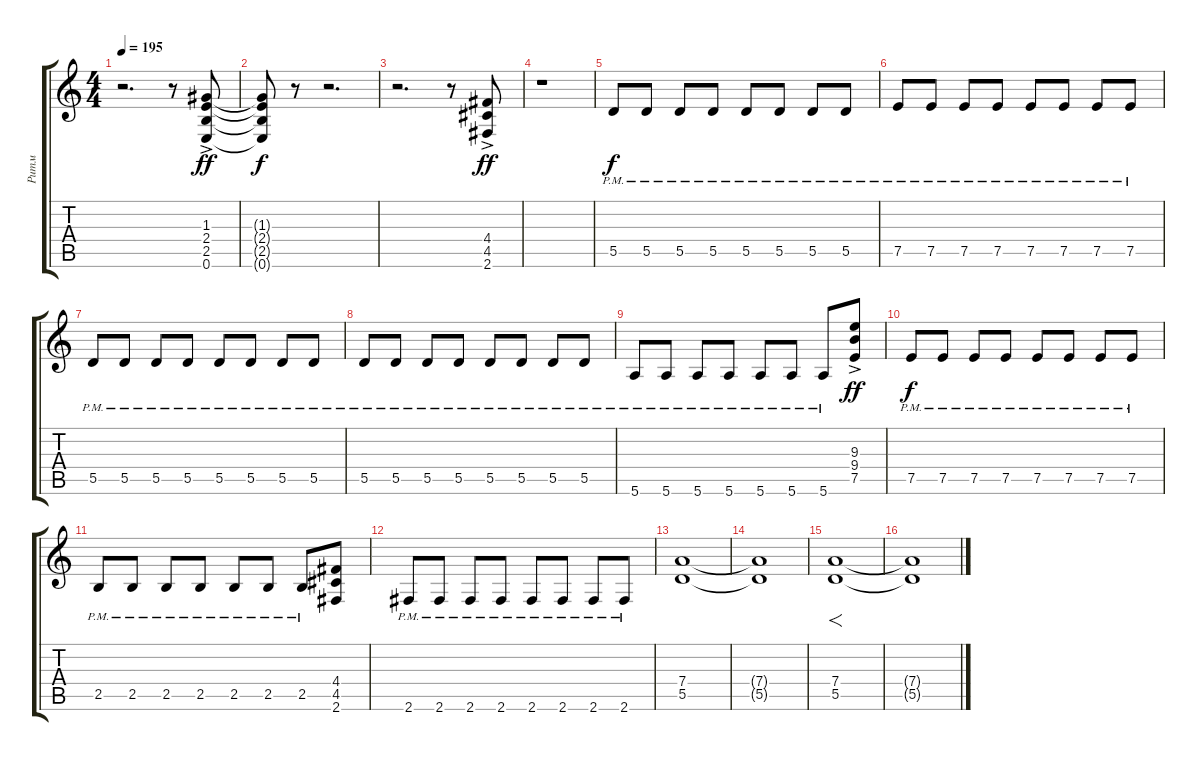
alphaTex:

\track ("Ритм" "Ритм") {instrument overdrivenguitar}
\staff {score tabs}
\tuning (E4 B3 G3 D3 A2 E2) {hide}
\ts (4 4)
\tempo 195
\clef g2
\ks c
r.2{d dy f} r.8 (1.3{ac} 2.4{ac} 2.5{ac} 0.6{ac}).8{dy ff} |
(1.3{t} 2.4{t} 2.5{t} 0.6{t}).8{dy f} r.8 r.2{d} |
r.2{d} r.8 (4.4{ac} 4.5{ac} 2.6{ac}).8{dy ff} |
r.1 |
5.5{pm}.8{dy f} 5.5{pm}.8 5.5{pm}.8 5.5{pm}.8 5.5{pm}.8 5.5{pm}.8 5.5{pm}.8 5.5{pm}.8 |
7.5{pm}.8 7.5{pm}.8 7.5{pm}.8 7.5{pm}.8 7.5{pm}.8 7.5{pm}.8 7.5{pm}.8 7.5{pm}.8 |
5.5{pm}.8 5.5{pm}.8 5.5{pm}.8 5.5{pm}.8 5.5{pm}.8 5.5{pm}.8 5.5{pm}.8 5.5{pm}.8 |
5.5{pm}.8 5.5{pm}.8 5.5{pm}.8 5.5{pm}.8 5.5{pm}.8 5.5{pm}.8 5.5{pm}.8 5.5{pm}.8 |
5.6{pm}.8 5.6{pm}.8 5.6{pm}.8 5.6{pm}.8 5.6{pm}.8 5.6{pm}.8 5.6{pm}.8 (9.3{ac} 9.4{ac} 7.5{ac}).8{dy ff} |
7.5{pm}.8{dy f} 7.5{pm}.8 7.5{pm}.8 7.5{pm}.8 7.5{pm}.8 7.5{pm}.8 7.5{pm}.8 7.5{pm}.8 |
2.5{pm}.8 2.5{pm}.8 2.5{pm}.8 2.5{pm}.8 2.5{pm}.8 2.5{pm}.8 2.5{pm}.8 (4.4 4.5 2.6).8 |
2.6{pm}.8 2.6{pm}.8 2.6{pm}.8 2.6{pm}.8 2.6{pm}.8 2.6{pm}.8 2.6{pm}.8 2.6{pm}.8 |
(7.4 5.5).1 |
(7.4{t} 5.5{t}).1 |
(7.4 5.5).1{f} |
(7.4{t} 5.5{t}).1
